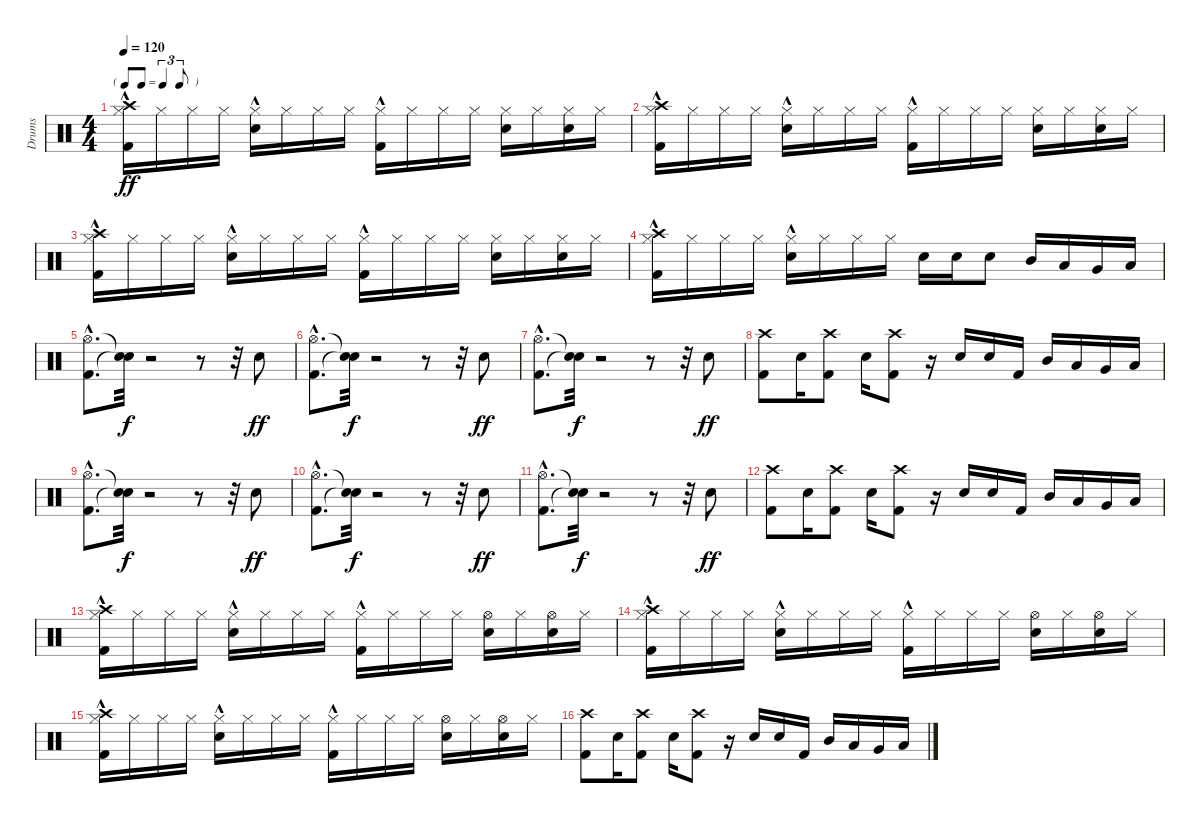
\track ("Drums" "Drums") {instrument percussion}
\staff {score}
\articulation defaults
\ts (4 4)
\tf triplet8th
\tempo 120
\clef neutral
\ks c
("Kick (hit) 2" "Hi-Hat (closed)" "Crash high (hit)"{hac}).16{dy ff} "Hi-Hat (closed)".16 "Hi-Hat (closed)".16 "Hi-Hat (closed)".16 ("Snare (hit) 2"{hac} "Hi-Hat (closed)").16 "Hi-Hat (closed)".16 "Hi-Hat (closed)".16 "Hi-Hat (closed)".16 ("Kick (hit) 2"{hac} "Hi-Hat (closed)").16 "Hi-Hat (closed)".16 "Hi-Hat (closed)".16 "Hi-Hat (closed)".16 ("Snare (hit) 2" "Hi-Hat (closed)").16 "Hi-Hat (closed)".16 ("Snare (hit) 2" "Hi-Hat (closed)").16 "Hi-Hat (closed)".16 |
("Kick (hit) 2" "Hi-Hat (closed)" "Crash high (hit)"{hac}).16 "Hi-Hat (closed)".16 "Hi-Hat (closed)".16 "Hi-Hat (closed)".16 ("Snare (hit) 2"{hac} "Hi-Hat (closed)").16 "Hi-Hat (closed)".16 "Hi-Hat (closed)".16 "Hi-Hat (closed)".16 ("Kick (hit) 2"{hac} "Hi-Hat (closed)").16 "Hi-Hat (closed)".16 "Hi-Hat (closed)".16 "Hi-Hat (closed)".16 ("Snare (hit) 2" "Hi-Hat (closed)").16 "Hi-Hat (closed)".16 ("Snare (hit) 2" "Hi-Hat (closed)").16 "Hi-Hat (closed)".16 |
("Kick (hit) 2" "Hi-Hat (closed)" "Crash high (hit)"{hac}).16 "Hi-Hat (closed)".16 "Hi-Hat (closed)".16 "Hi-Hat (closed)".16 ("Snare (hit) 2"{hac} "Hi-Hat (closed)").16 "Hi-Hat (closed)".16 "Hi-Hat (closed)".16 "Hi-Hat (closed)".16 ("Kick (hit) 2"{hac} "Hi-Hat (closed)").16 "Hi-Hat (closed)".16 "Hi-Hat (closed)".16 "Hi-Hat (closed)".16 ("Snare (hit) 2" "Hi-Hat (closed)").16 "Hi-Hat (closed)".16 ("Snare (hit) 2" "Hi-Hat (closed)").16 "Hi-Hat (closed)".16 |
("Kick (hit) 2" "Hi-Hat (closed)" "Crash high (hit)"{hac}).16 "Hi-Hat (closed)".16 "Hi-Hat (closed)".16 "Hi-Hat (closed)".16 ("Snare (hit) 2"{hac} "Hi-Hat (closed)").16 "Hi-Hat (closed)".16 "Hi-Hat (closed)".16 "Hi-Hat (closed)".16 "Snare (hit) 2".16 "Snare (hit) 2".16 "Snare (hit) 2".8 "Mid Tom (hit)".16 "Low Tom (hit)".16 "Very Low Tom (hit)".16 "Low Floor Tom (hit)".16 |
("Kick (hit) 2"{hac} "Hi-Hat (open)"{hac}).8{d} ("Snare (hit)"{t} "Snare (hit)"{t}).32{dy f} r.2 r.8 r.32 "Snare (hit) 2".8{dy ff} |
("Kick (hit) 2"{hac} "Hi-Hat (open)"{hac}).8{d} ("Snare (hit)"{t} "Snare (hit)"{t}).32{dy f} r.2 r.8 r.32 "Snare (hit) 2".8{dy ff} |
("Kick (hit) 2"{hac} "Hi-Hat (open)"{hac}).8{d} ("Snare (hit)"{t} "Snare (hit)"{t}).32{dy f} r.2 r.8 r.32 "Snare (hit) 2".8{dy ff} |
("Kick (hit) 2" "Crash high (hit)").8 "Snare (hit) 2".16 ("Kick (hit) 2" "Crash high (hit)").8 "Snare (hit) 2".16 ("Kick (hit) 2" "Crash high (hit)").8 r.16 "Snare (hit) 2".16 "Snare (hit) 2".16 "Kick (hit) 2".16 "Mid Tom (hit)".16 "Low Tom (hit)".16 "Very Low Tom (hit)".16 "Low Floor Tom (hit)".16 |
("Kick (hit) 2"{hac} "Hi-Hat (open)"{hac}).8{d} ("Snare (hit)"{t} "Snare (hit)"{t}).32{dy f} r.2 r.8 r.32 "Snare (hit) 2".8{dy ff} |
("Kick (hit) 2"{hac} "Hi-Hat (open)"{hac}).8{d} ("Snare (hit)"{t} "Snare (hit)"{t}).32{dy f} r.2 r.8 r.32 "Snare (hit) 2".8{dy ff} |
("Kick (hit) 2"{hac} "Hi-Hat (open)"{hac}).8{d} ("Snare (hit)"{t} "Snare (hit)"{t}).32{dy f} r.2 r.8 r.32 "Snare (hit) 2".8{dy ff} |
("Kick (hit) 2" "Crash high (hit)").8 "Snare (hit) 2".16 ("Kick (hit) 2" "Crash high (hit)").8 "Snare (hit) 2".16 ("Kick (hit) 2" "Crash high (hit)").8 r.16 "Snare (hit) 2".16 "Snare (hit) 2".16 "Kick (hit) 2".16 "Mid Tom (hit)".16 "Low Tom (hit)".16 "Very Low Tom (hit)".16 "Low Floor Tom (hit)".16 |
("Kick (hit) 2" "Hi-Hat (closed)" "Crash high (hit)"{hac}).16 "Hi-Hat (closed)".16 "Hi-Hat (closed)".16 "Hi-Hat (closed)".16 ("Snare (hit) 2"{hac} "Hi-Hat (closed)").16 "Hi-Hat (closed)".16 "Hi-Hat (closed)".16 "Hi-Hat (closed)".16 ("Kick (hit) 2"{hac} "Hi-Hat (closed)").16 "Hi-Hat (closed)".16 "Hi-Hat (closed)".16 "Hi-Hat (closed)".16 ("Snare (hit) 2" "Hi-Hat (open)").16 "Hi-Hat (closed)".16 ("Snare (hit) 2" "Hi-Hat (open)").16 "Hi-Hat (closed)".16 |
("Kick (hit) 2" "Hi-Hat (closed)" "Crash high (hit)"{hac}).16 "Hi-Hat (closed)".16 "Hi-Hat (closed)".16 "Hi-Hat (closed)".16 ("Snare (hit) 2"{hac} "Hi-Hat (closed)").16 "Hi-Hat (closed)".16 "Hi-Hat (closed)".16 "Hi-Hat (closed)".16 ("Kick (hit) 2"{hac} "Hi-Hat (closed)").16 "Hi-Hat (closed)".16 "Hi-Hat (closed)".16 "Hi-Hat (closed)".16 ("Snare (hit) 2" "Hi-Hat (open)").16 "Hi-Hat (closed)".16 ("Snare (hit) 2" "Hi-Hat (open)").16 "Hi-Hat (closed)".16 |
("Kick (hit) 2" "Hi-Hat (closed)" "Crash high (hit)"{hac}).16 "Hi-Hat (closed)".16 "Hi-Hat (closed)".16 "Hi-Hat (closed)".16 ("Snare (hit) 2"{hac} "Hi-Hat (closed)").16 "Hi-Hat (closed)".16 "Hi-Hat (closed)".16 "Hi-Hat (closed)".16 ("Kick (hit) 2"{hac} "Hi-Hat (closed)").16 "Hi-Hat (closed)".16 "Hi-Hat (closed)".16 "Hi-Hat (closed)".16 ("Snare (hit) 2" "Hi-Hat (open)").16 "Hi-Hat (closed)".16 ("Snare (hit) 2" "Hi-Hat (open)").16 "Hi-Hat (closed)".16 |
("Kick (hit) 2" "Crash high (hit)").8 "Snare (hit) 2".16 ("Kick (hit) 2" "Crash high (hit)").8 "Snare (hit) 2".16 ("Kick (hit) 2" "Crash high (hit)").8 r.16 "Snare (hit) 2".16 "Snare (hit) 2".16 "Kick (hit) 2".16 "Mid Tom (hit)".16 "Low Tom (hit)".16 "Very Low Tom (hit)".16 "Low Floor Tom (hit)".16
